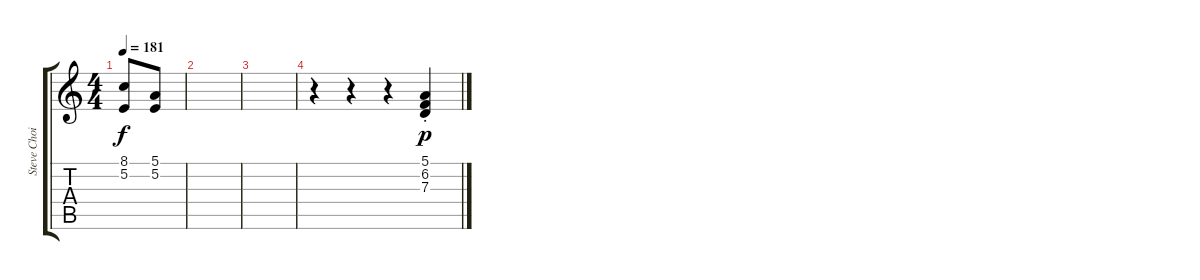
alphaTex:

\track ("Steve Choi Piano" "Steve Choi") {instrument honkytonkpiano}
\staff {score tabs}
\tuning (E4 B3 G3 D3 A2 E2) {hide}
\ts (4 4)
\tempo 181
\clef g2
\ks c
(8.1{t} 5.2{t}).8{dy f} (5.1 5.2).8 |
|
|
r.4 r.4 r.4 (5.1{st} 6.2{st} 7.3{st}).4{dy p}
